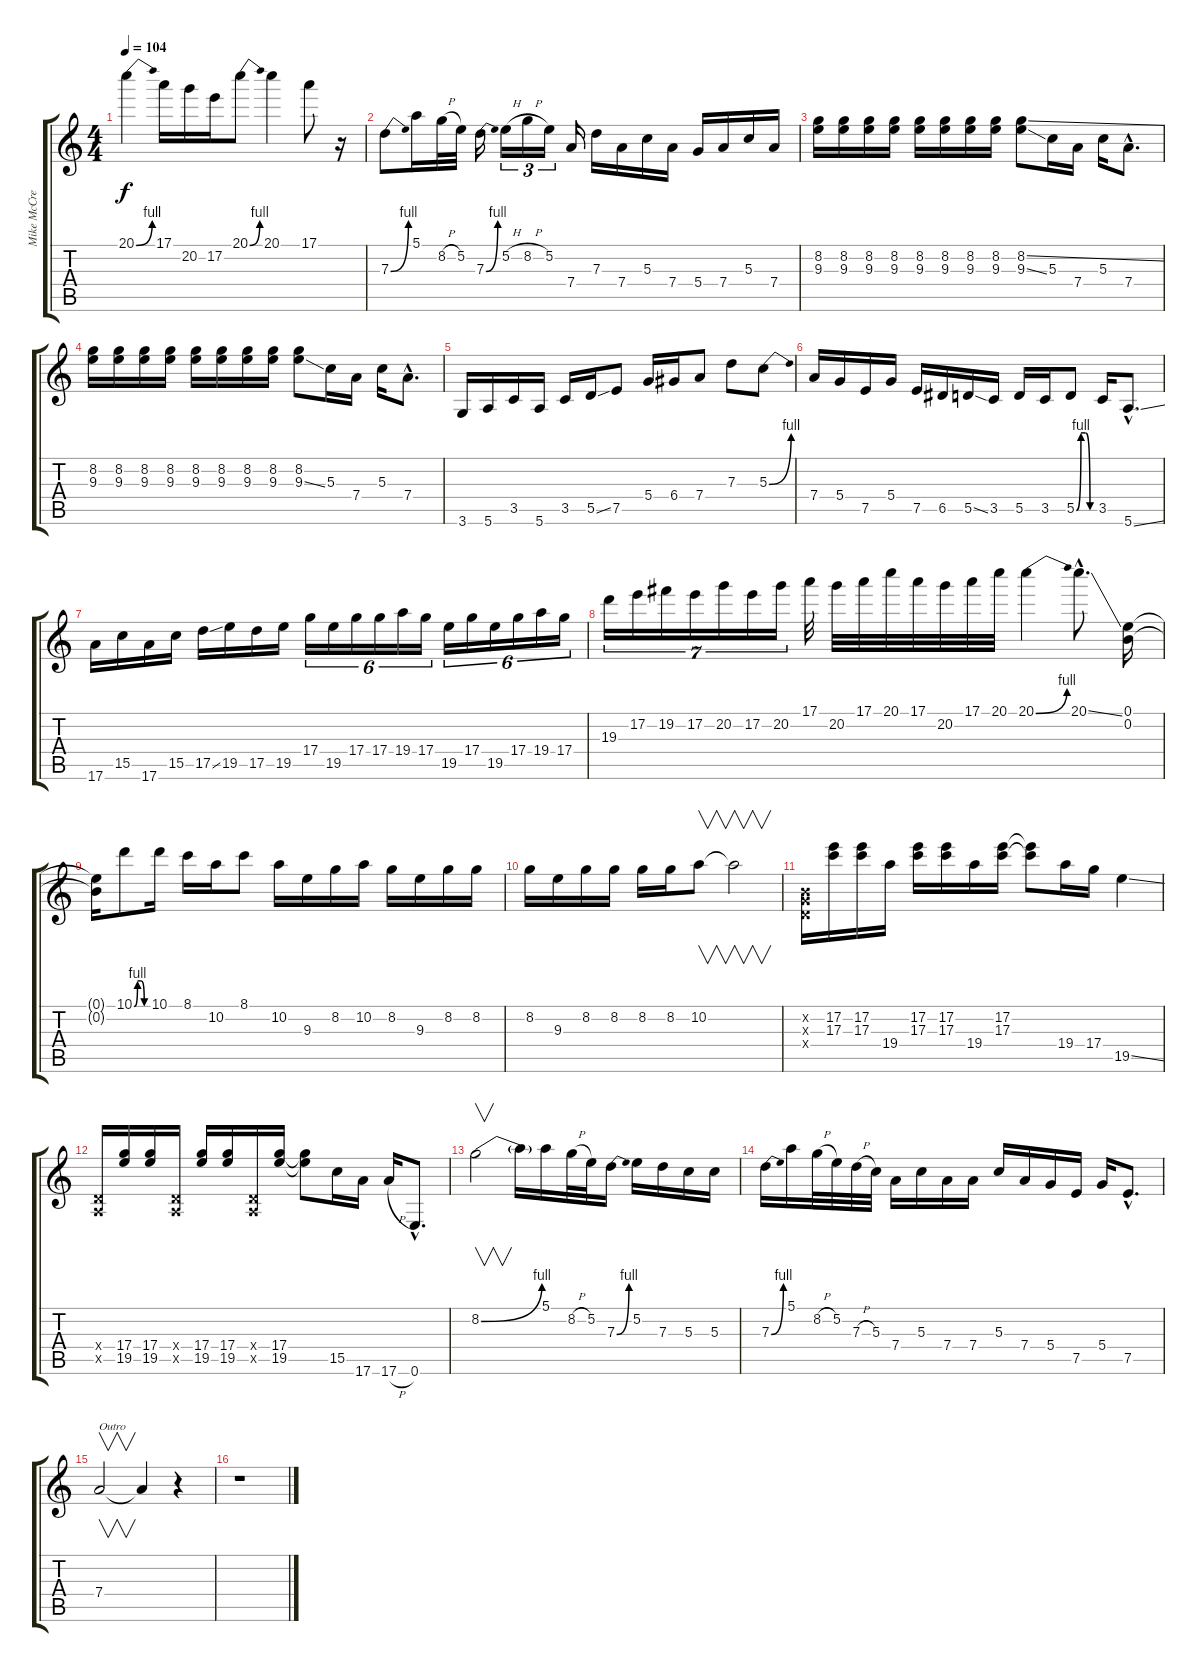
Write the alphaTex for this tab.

\track ("Mike McCready" "Mike McCre") {instrument distortionguitar}
\staff {score tabs}
\tuning (E4 B3 G3 D3 A2 E2) {hide}
\ts (4 4)
\tempo 104
\clef g2
\ks c
20.1{be (bend 0 0 60 4)}.4{dy f} 17.1.16 20.2.16 17.2.16 20.1{be (bend 0 0 60 4)}.8 20.1.4 17.1.8 r.16 |
7.3{be (bend 0 0 60 4)}.8 5.1.16 8.2{h}.32 5.2.32 7.3{be (bend 0 0 60 4)}.16 5.2{h}.16{tu (3 2)} 8.2{h}.16{tu (3 2)} 5.2.16{tu (3 2)} 7.4.16 7.3.16 7.4.16 5.3.16 7.4.16 5.4.16 7.4.16 5.3.16 7.4.16 |
(8.2 9.3).16 (8.2 9.3).16 (8.2 9.3).16 (8.2 9.3).16 (8.2 9.3).16 (8.2 9.3).16 (8.2 9.3).16 (8.2 9.3).16 (8.2{ss} 9.3{ss}).8 5.3.16 7.4.16 5.3.16 7.4{hac}.8{d} |
(8.2 9.3).16 (8.2 9.3).16 (8.2 9.3).16 (8.2 9.3).16 (8.2 9.3).16 (8.2 9.3).16 (8.2 9.3).16 (8.2 9.3).16 (8.2 9.3{ss}).8 5.3.16 7.4.16 5.3.16 7.4{hac}.8{d} |
3.6.16 5.6.16 3.5.16 5.6.16 3.5.16 5.5{ss}.16 7.5.8 5.4.16 6.4.16 7.4.8 7.3.8 5.3{be (bend 0 0 60 4)}.8 |
7.4.16 5.4.16 7.5.16 5.4.16 7.5.16 6.5.16 5.5{ss}.16 3.5.16 5.5.16 3.5.16 5.5{be (custom 0 0 15 4 30 4 45 0 60 0)}.8 3.5.16 5.6{ss hac}.8{d} |
17.6.16 15.5.16 17.6.16 15.5.16 17.5{ss}.16 19.5.16 17.5.16 19.5.16 17.4.16{tu (6 4)} 19.5.16{tu (6 4)} 17.4.16{tu (6 4)} 17.4.16{tu (6 4)} 19.4.16{tu (6 4)} 17.4.16{tu (6 4)} 19.5.16{tu (6 4)} 17.4.16{tu (6 4)} 19.5.16{tu (6 4)} 17.4.16{tu (6 4)} 19.4.16{tu (6 4)} 17.4.16{tu (6 4)} |
19.3.16{tu (7 4)} 17.2.16{tu (7 4)} 19.2.16{tu (7 4)} 17.2.16{tu (7 4)} 20.2.16{tu (7 4)} 17.2.16{tu (7 4)} 20.2.16{tu (7 4)} 17.1.32 20.2.32 17.1.32 20.1.32 17.1.32 20.2.32 17.1.32 20.1.32 20.1{be (bend 0 0 60 4)}.4 20.1{ss hac}.8{d} (0.1 0.2).16 |
(0.1{t} 0.2{t}).16 10.1{be (custom 0 0 15 4 30 4 45 0 60 0)}.8 10.1.16 8.1.16 10.2.16 8.1.8 10.2.16 9.3.16 8.2.16 10.2.16 8.2.16 9.3.16 8.2.16 8.2.16 |
8.2.16 9.3.16 8.2.16 8.2.16 8.2.16 8.2.16 10.2.8{v} 10.2{t}.2{v} |
(0.2{x} 0.3{x} 0.4{x}).16 (17.2 17.3).16 (17.2 17.3).16 19.4.16 (17.2 17.3).16 (17.2 17.3).16 19.4.16 (17.2 17.3).16 (17.2{t} 17.3{t}).8 19.4.16 17.4.16 19.5{ss}.4 |
(0.4{x} 0.5{x}).16 (17.4 19.5).16 (17.4 19.5).16 (0.4{x} 0.5{x}).16 (17.4 19.5).16 (17.4 19.5).16 (0.4{x} 0.5{x}).16 (17.4 19.5).16 (17.4{t} 19.5{t}).8 15.5.16 17.6.16 17.6{h}.16 0.6{hac}.8{d} |
8.2{be (bend 0 0 60 4)}.2{v} 8.2{t}.16 5.1.16 8.2{h}.32 5.2.32 7.3{be (bend 0 0 60 4)}.16 5.2.16 7.3.16 5.3.16 5.3.16 |
7.3{be (bend 0 0 60 4)}.16 5.1.16 8.2{h}.32 5.2.32 7.3{h}.32 5.3.32 7.4.16 5.3.16 7.4.16 7.4.16 5.3.16 7.4.16 5.4.16 7.5.16 5.4.16 7.5{hac}.8{d} |
7.4.2{v txt "Outro"} 7.4{t}.4 r.4 |
r.1
